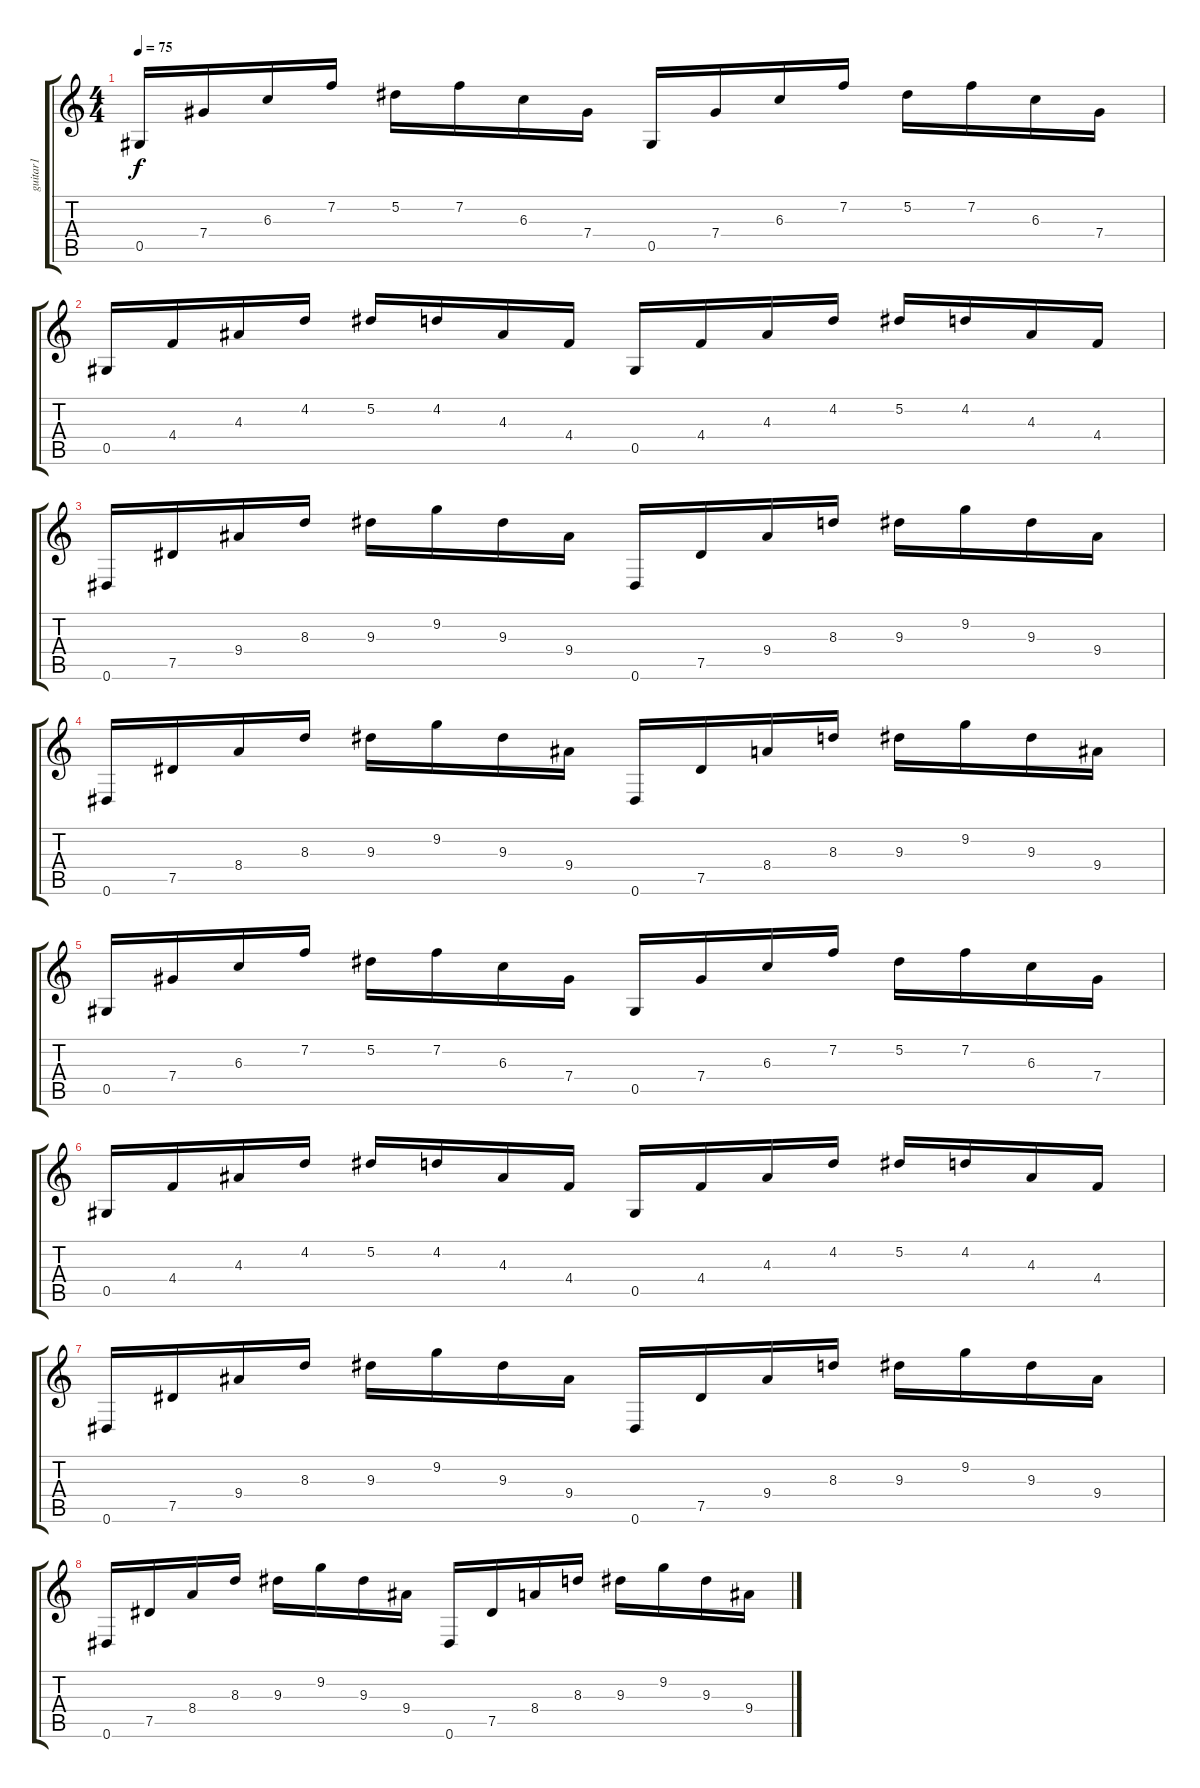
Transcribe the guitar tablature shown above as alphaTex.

\track ("guitar1" "guitar1") {instrument electricguitarclean}
\staff {score tabs}
\tuning (Eb4 Bb3 Gb3 Db3 Ab2 Eb2) {hide}
\ts (4 4)
\tempo 75
\clef g2
\ks c
0.5.16{dy f} 7.4.16 6.3.16 7.2.16 5.2.16 7.2.16 6.3.16 7.4.16 0.5.16 7.4.16 6.3.16 7.2.16 5.2.16 7.2.16 6.3.16 7.4.16 |
0.5.16 4.4.16 4.3.16 4.2.16 5.2.16 4.2.16 4.3.16 4.4.16 0.5.16 4.4.16 4.3.16 4.2.16 5.2.16 4.2.16 4.3.16 4.4.16 |
0.6.16 7.5.16 9.4.16 8.3.16 9.3.16 9.2.16 9.3.16 9.4.16 0.6.16 7.5.16 9.4.16 8.3.16 9.3.16 9.2.16 9.3.16 9.4.16 |
0.6.16 7.5.16 8.4.16 8.3.16 9.3.16 9.2.16 9.3.16 9.4.16 0.6.16 7.5.16 8.4.16 8.3.16 9.3.16 9.2.16 9.3.16 9.4.16 |
0.5.16 7.4.16 6.3.16 7.2.16 5.2.16 7.2.16 6.3.16 7.4.16 0.5.16 7.4.16 6.3.16 7.2.16 5.2.16 7.2.16 6.3.16 7.4.16 |
0.5.16 4.4.16 4.3.16 4.2.16 5.2.16 4.2.16 4.3.16 4.4.16 0.5.16 4.4.16 4.3.16 4.2.16 5.2.16 4.2.16 4.3.16 4.4.16 |
0.6.16 7.5.16 9.4.16 8.3.16 9.3.16 9.2.16 9.3.16 9.4.16 0.6.16 7.5.16 9.4.16 8.3.16 9.3.16 9.2.16 9.3.16 9.4.16 |
0.6.16 7.5.16 8.4.16 8.3.16 9.3.16 9.2.16 9.3.16 9.4.16 0.6.16 7.5.16 8.4.16 8.3.16 9.3.16 9.2.16 9.3.16 9.4.16
